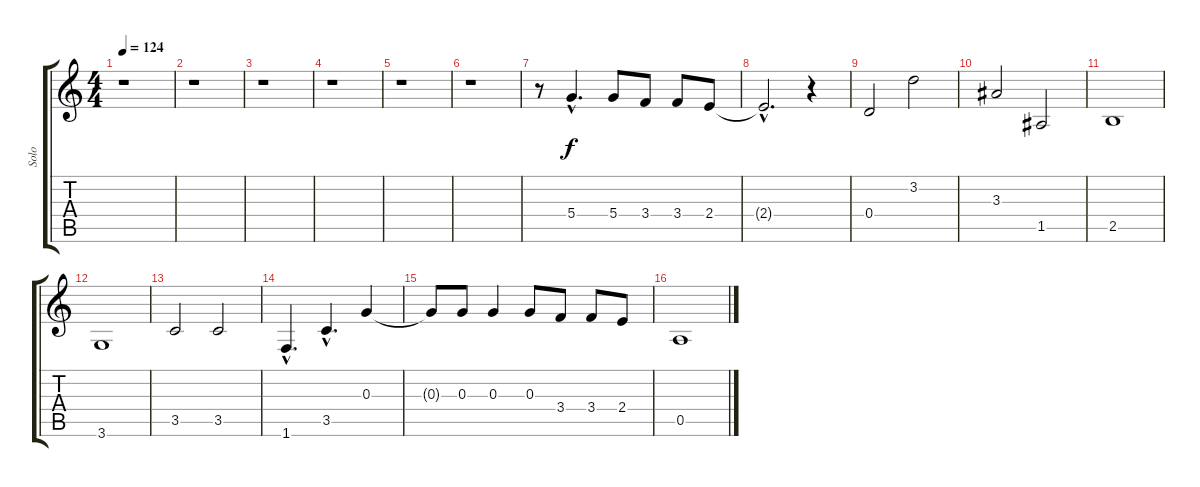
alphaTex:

\track ("Solo" "Solo") {instrument electricguitarjazz}
\staff {score tabs}
\tuning (E4 B3 G3 D3 A2 E2) {hide}
\ts (4 4)
\tempo 124
\clef g2
\ks c
r.1{dy f} |
r.1 |
r.1 |
r.1 |
r.1 |
r.1 |
r.8 5.4{hac}.4{d} 5.4.8 3.4.8 3.4.8 2.4.8 |
2.4{hac t}.2{d} r.4 |
0.4.2 3.2.2 |
3.3.2 1.5.2 |
2.5.1 |
3.6.1 |
3.5.2 3.5.2 |
1.6{hac}.4{d} 3.5{hac}.4{d} 0.3.4 |
0.3{t}.8 0.3.8 0.3.4 0.3.8 3.4.8 3.4.8 2.4.8 |
0.5.1
